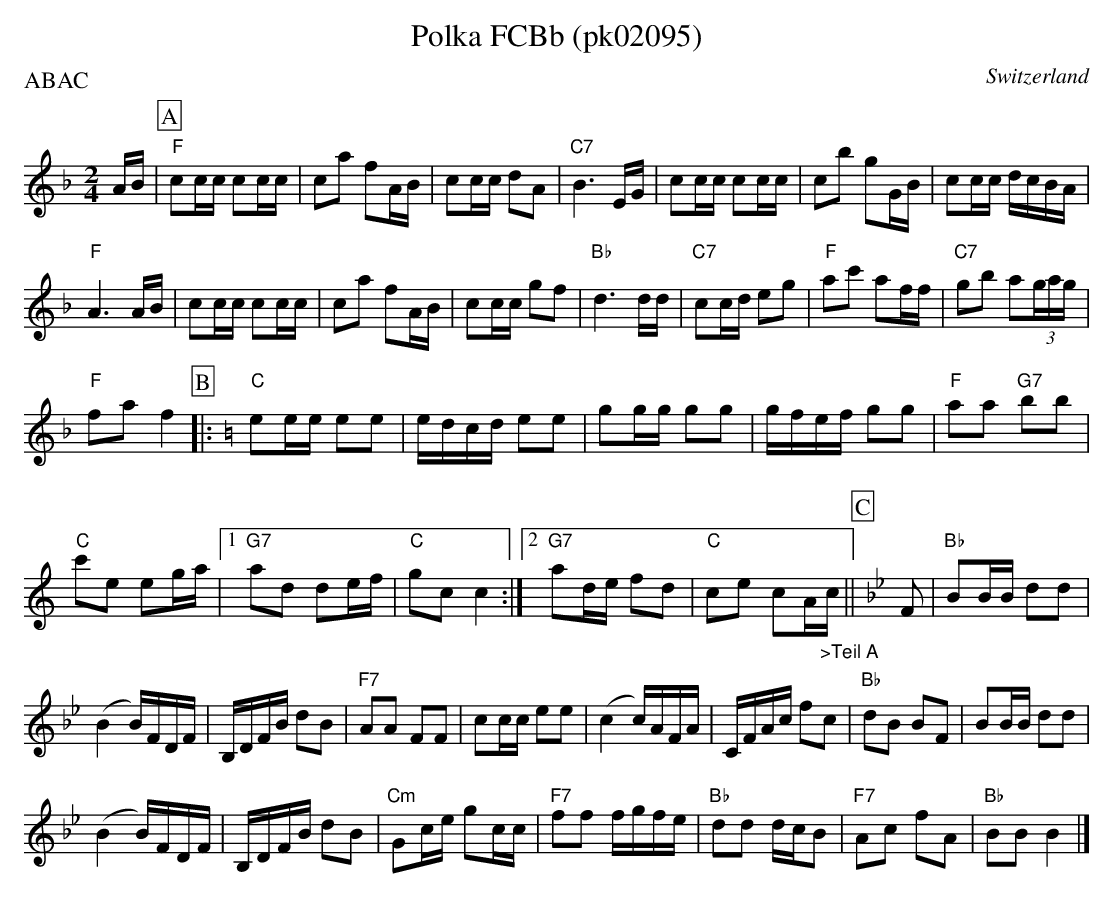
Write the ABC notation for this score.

X:1
T:Polka FCBb (pk02095)
O:Switzerland
P:ABAC
M:2/4
L:1/16
K:F major
AB | [P:A] "F"c2cc c2cc | c2a2 f2AB | c2cc d2A2 | "C7"B6 EG | c2cc c2cc | c2b2 g2GB | c2cc dcBA |
"F"A6AB | c2cc c2cc | c2a2 f2AB | c2cc g2f2 | "Bb"d6dd | "C7"c2cd e2g2 | "F"a2c'2 a2ff | "C7"g2b2 a2(3gag |
"F"f2a2f4 [P:B] |: [K:C] "C"e2ee  e2e2 | edcd e2e2 | g2gg g2g2 | gfef g2g2 | "F"a2a2 "G7"b2b2 |
"C"c'2e2 e2ga |1 "G7"a2d2 d2ef | "C"g2c2c4 :|2 "G7"a2de f2d2 | "C"c2e2 c2A"_>Teil A"c || [P:C] [K:Bb] F2 | "Bb"B2BB d2d2 |
(B4 B)FDF | B,DFB d2B2 | "F7"A2A2 F2F2 | c2cc e2e2 |  (c4c)AFA | CFAc f2c2 | "Bb"d2B2 B2F2 | B2BB d2d2 |
(B4 B)FDF | B,DFB d2B2 | "Cm"G2ce g2cc | "F7"f2f2 fgfe | "Bb"d2d2 dcB2 | "F7"A2c2 f2A2 | "Bb"B2B2 B4 |]
